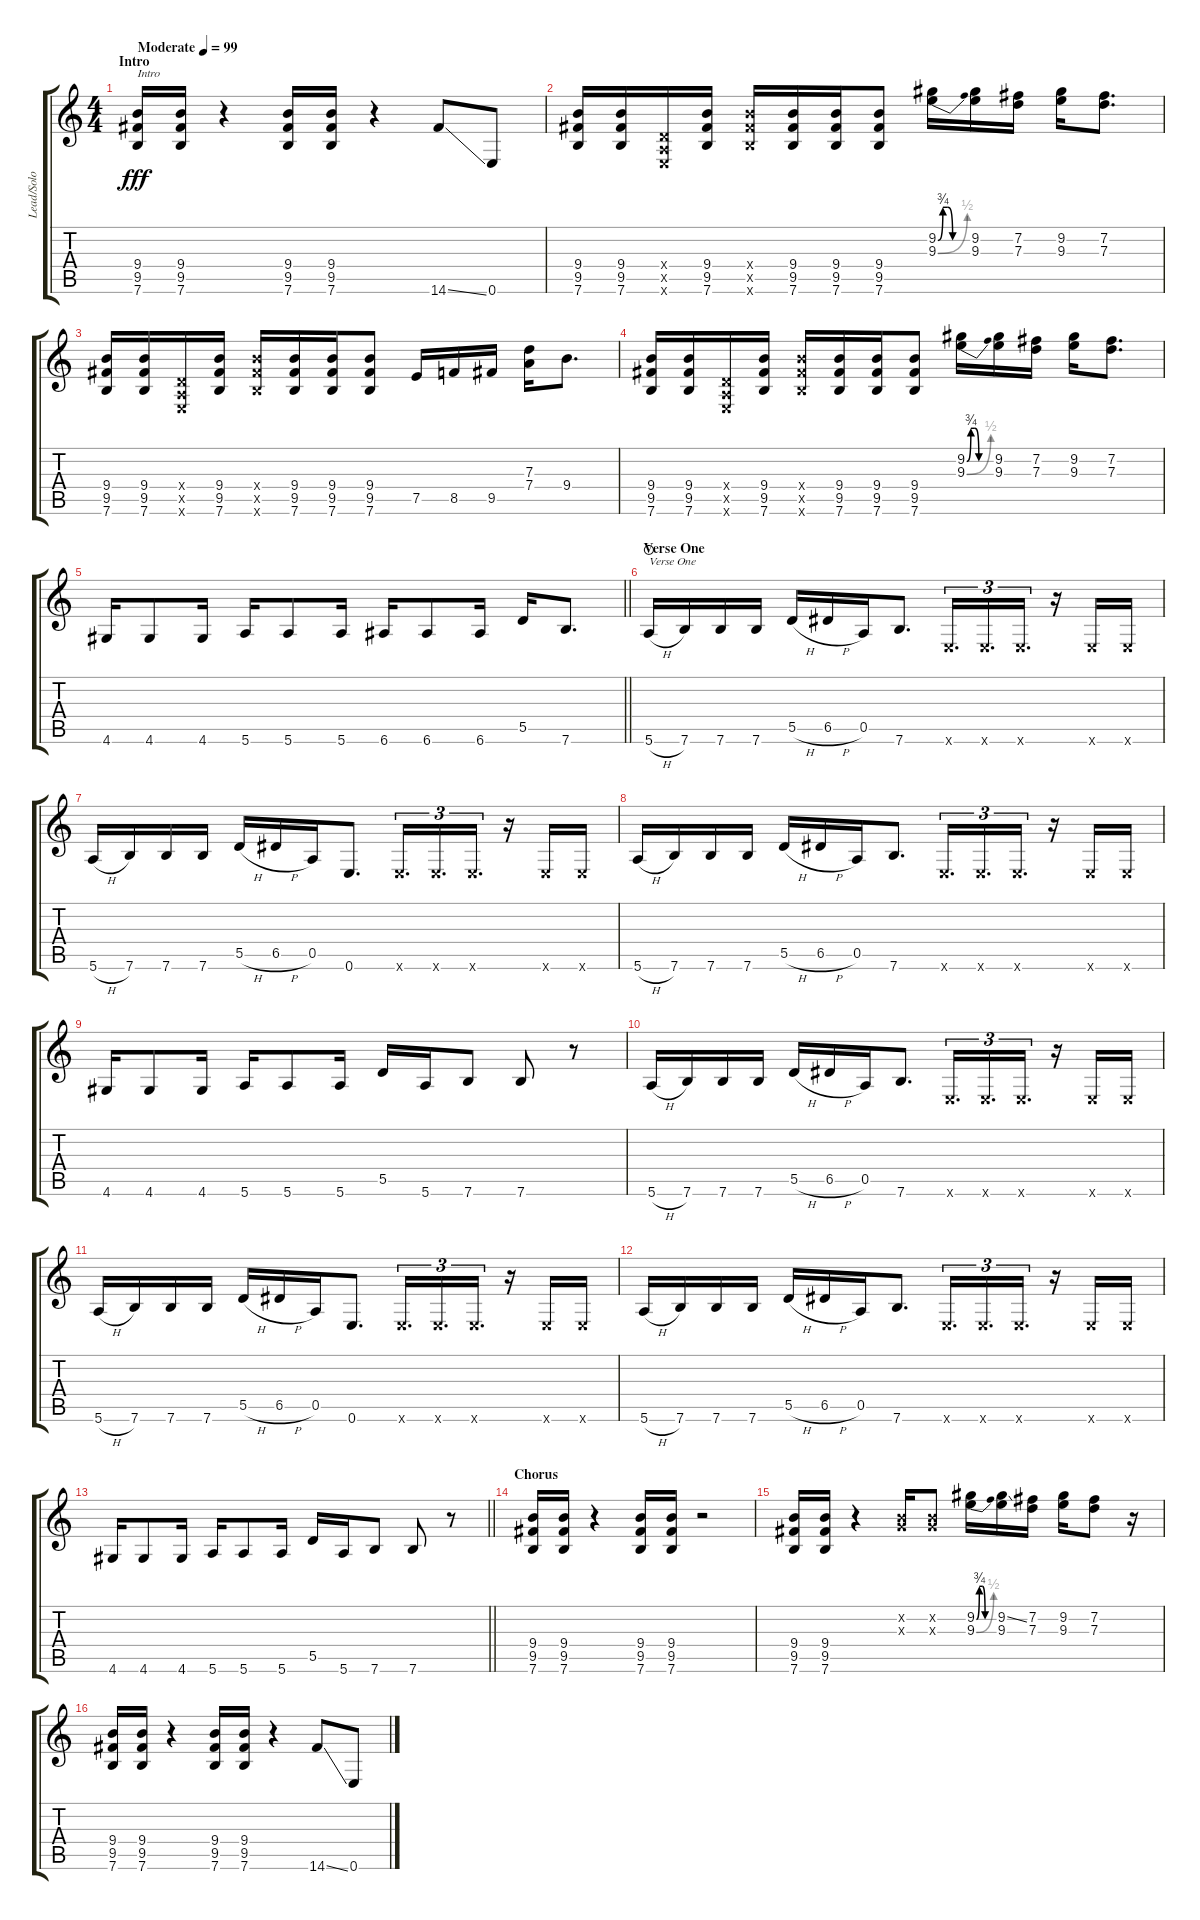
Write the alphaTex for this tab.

\track ("Lead/Solo" "Lead/Solo") {instrument distortionguitar}
\staff {score tabs}
\tuning (E4 B3 G3 D3 A2 E2) {hide}
\ts (4 4)
\section ("" "Intro")
\tempo (99 "Moderate")
\clef g2
\ks c
(9.4 9.5 7.6).16{txt "Intro" dy fff instrument distortionguitar} (9.4 9.5 7.6).16 r.4 (9.4 9.5 7.6).16 (9.4 9.5 7.6).16 r.4 14.6{ss}.8 0.6.8 |
(9.4 9.5 7.6).16 (9.4 9.5 7.6).16 (0.4{x} 0.5{x} 0.6{x}).16 (9.4 9.5 7.6).16 (9.4{x} 9.5{x} 7.6{x}).16 (9.4 9.5 7.6).16 (9.4 9.5 7.6).16 (9.4 9.5 7.6).8 (9.2{be (custom 0 0 10 3 20 3 30 0 60 0)} 9.3{be (bend 0 0 60 2)}).16 (9.2 9.3).16 (7.2 7.3).16 (9.2 9.3).16 (7.2 7.3).8{d} |
(9.4 9.5 7.6).16 (9.4 9.5 7.6).16 (0.4{x} 0.5{x} 0.6{x}).16 (9.4 9.5 7.6).16 (9.4{x} 9.5{x} 7.6{x}).16 (9.4 9.5 7.6).16 (9.4 9.5 7.6).16 (9.4 9.5 7.6).8 7.5.16 8.5.16 9.5.16 (7.3 7.4).16 9.4.8{d} |
(9.4 9.5 7.6).16 (9.4 9.5 7.6).16 (0.4{x} 0.5{x} 0.6{x}).16 (9.4 9.5 7.6).16 (9.4{x} 9.5{x} 7.6{x}).16 (9.4 9.5 7.6).16 (9.4 9.5 7.6).16 (9.4 9.5 7.6).8 (9.2{be (custom 0 0 10 3 20 3 30 0 60 0)} 9.3{be (bend 0 0 60 2)}).16 (9.2 9.3).16 (7.2 7.3).16 (9.2 9.3).16 (7.2 7.3).8{d} |
\barLineRight lightlight
4.6.16 4.6.8 4.6.16 5.6.16 5.6.8 5.6.16 6.6.16 6.6.8 6.6.16 5.5.16 7.6.8{d} |
\section ("" "Verse One")
5.6{h}.16{txt "Verse One" waho} 7.6.16 7.6.16 7.6.16 5.5{h}.16 6.5{h}.16 0.5.16 7.6.8{d} 0.6{x}.16{d tu (3 2)} 0.6{x}.16{d tu (3 2)} 0.6{x}.16{d tu (3 2)} r.16 0.6{x}.16 0.6{x}.16 |
5.6{h}.16 7.6.16 7.6.16 7.6.16 5.5{h}.16 6.5{h}.16 0.5.16 0.6.8{d} 0.6{x}.16{d tu (3 2)} 0.6{x}.16{d tu (3 2)} 0.6{x}.16{d tu (3 2)} r.16 0.6{x}.16 0.6{x}.16 |
5.6{h}.16 7.6.16 7.6.16 7.6.16 5.5{h}.16 6.5{h}.16 0.5.16 7.6.8{d} 0.6{x}.16{d tu (3 2)} 0.6{x}.16{d tu (3 2)} 0.6{x}.16{d tu (3 2)} r.16 0.6{x}.16 0.6{x}.16 |
4.6.16 4.6.8 4.6.16 5.6.16 5.6.8 5.6.16 5.5.16 5.6.16 7.6.8 7.6.8 r.8 |
5.6{h}.16 7.6.16 7.6.16 7.6.16 5.5{h}.16 6.5{h}.16 0.5.16 7.6.8{d} 0.6{x}.16{d tu (3 2)} 0.6{x}.16{d tu (3 2)} 0.6{x}.16{d tu (3 2)} r.16 0.6{x}.16 0.6{x}.16 |
5.6{h}.16 7.6.16 7.6.16 7.6.16 5.5{h}.16 6.5{h}.16 0.5.16 0.6.8{d} 0.6{x}.16{d tu (3 2)} 0.6{x}.16{d tu (3 2)} 0.6{x}.16{d tu (3 2)} r.16 0.6{x}.16 0.6{x}.16 |
5.6{h}.16 7.6.16 7.6.16 7.6.16 5.5{h}.16 6.5{h}.16 0.5.16 7.6.8{d} 0.6{x}.16{d tu (3 2)} 0.6{x}.16{d tu (3 2)} 0.6{x}.16{d tu (3 2)} r.16 0.6{x}.16 0.6{x}.16 |
\barLineRight lightlight
4.6.16 4.6.8 4.6.16 5.6.16 5.6.8 5.6.16 5.5.16 5.6.16 7.6.8 7.6.8 r.8 |
\section ("" "Chorus")
(9.4 9.5 7.6).16 (9.4 9.5 7.6).16 r.4 (9.4 9.5 7.6).16 (9.4 9.5 7.6).16 r.2 |
(9.4 9.5 7.6).16 (9.4 9.5 7.6).16 r.4 (0.2{x} 0.3{x}).16 (0.2{x} 0.3{x}).8 (9.2{be (custom 0 0 10 3 20 3 30 0 60 0)} 9.3{be (bend 0 0 60 2)}).16 (9.2{ss} 9.3).16 (7.2 7.3).16 (9.2 9.3).16 (7.2 7.3).8 r.16 |
(9.4 9.5 7.6).16 (9.4 9.5 7.6).16 r.4 (9.4 9.5 7.6).16 (9.4 9.5 7.6).16 r.4 14.6{ss}.8 0.6.8
